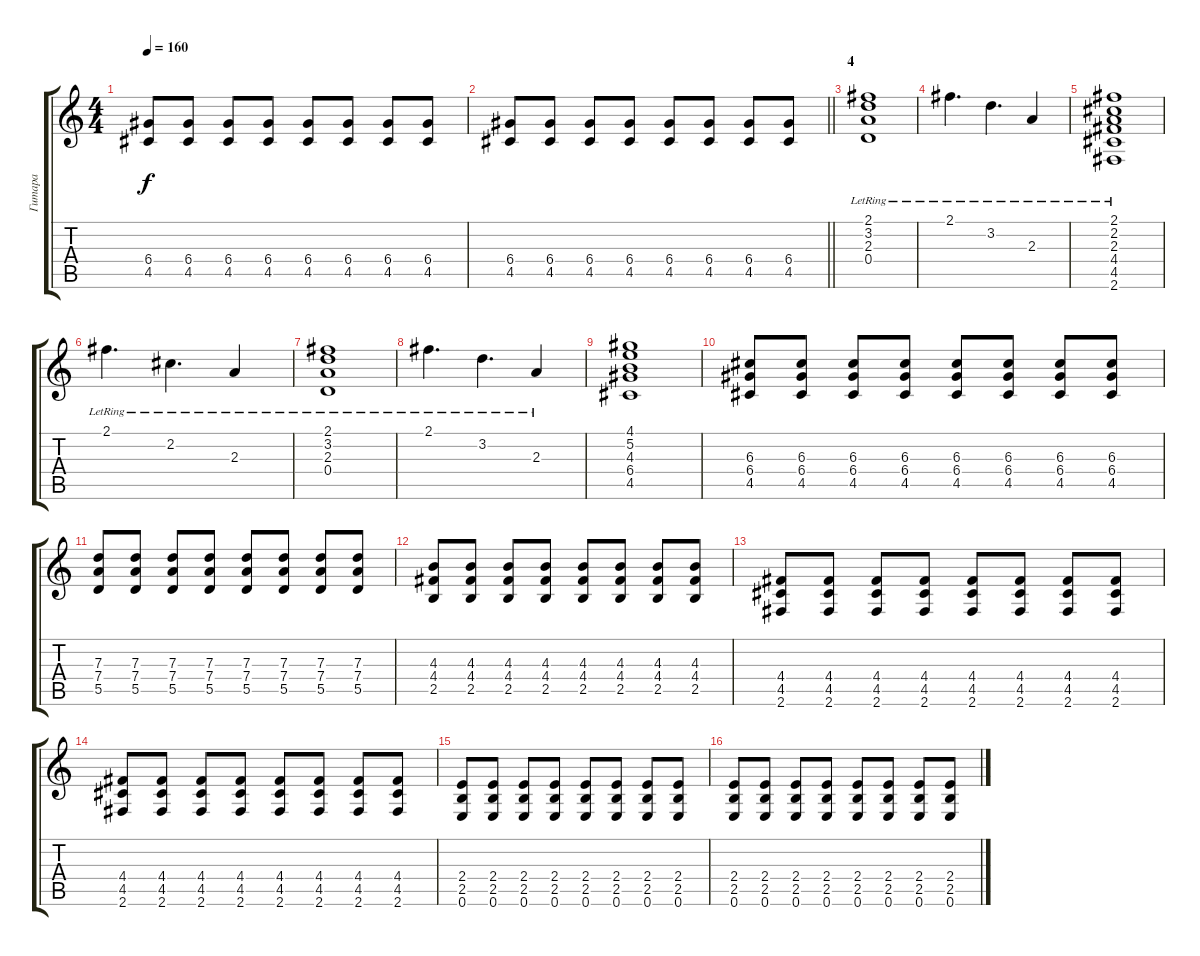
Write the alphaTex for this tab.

\track ("Гитара" "Гитара") {instrument distortionguitar}
\staff {score tabs}
\tuning (E4 B3 G3 D3 A2 E2) {hide}
\ts (4 4)
\tempo 160
\clef g2
\ks c
(6.4 4.5).8{dy f} (6.4 4.5).8 (6.4 4.5).8 (6.4 4.5).8 (6.4 4.5).8 (6.4 4.5).8 (6.4 4.5).8 (6.4 4.5).8 |
\barLineRight lightlight
(6.4 4.5).8 (6.4 4.5).8 (6.4 4.5).8 (6.4 4.5).8 (6.4 4.5).8 (6.4 4.5).8 (6.4 4.5).8 (6.4 4.5).8 |
\section ("" "4")
(2.1{lr} 3.2{lr} 2.3{lr} 0.4{lr}).1 |
2.1{lr}.4{d} 3.2{lr}.4{d} 2.3{lr}.4 |
(2.1{lr} 2.2{lr} 2.3{lr} 4.4{lr} 4.5{lr} 2.6{lr}).1 |
2.1{lr}.4{d} 2.2{lr}.4{d} 2.3{lr}.4 |
(2.1{lr} 3.2{lr} 2.3{lr} 0.4{lr}).1 |
2.1{lr}.4{d} 3.2{lr}.4{d} 2.3{lr}.4 |
(4.1 5.2 4.3 6.4 4.5).1 |
(6.3 6.4 4.5).8 (6.3 6.4 4.5).8 (6.3 6.4 4.5).8 (6.3 6.4 4.5).8 (6.3 6.4 4.5).8 (6.3 6.4 4.5).8 (6.3 6.4 4.5).8 (6.3 6.4 4.5).8 |
(7.3 7.4 5.5).8 (7.3 7.4 5.5).8 (7.3 7.4 5.5).8 (7.3 7.4 5.5).8 (7.3 7.4 5.5).8 (7.3 7.4 5.5).8 (7.3 7.4 5.5).8 (7.3 7.4 5.5).8 |
(4.3 4.4 2.5).8 (4.3 4.4 2.5).8 (4.3 4.4 2.5).8 (4.3 4.4 2.5).8 (4.3 4.4 2.5).8 (4.3 4.4 2.5).8 (4.3 4.4 2.5).8 (4.3 4.4 2.5).8 |
(4.4 4.5 2.6).8 (4.4 4.5 2.6).8 (4.4 4.5 2.6).8 (4.4 4.5 2.6).8 (4.4 4.5 2.6).8 (4.4 4.5 2.6).8 (4.4 4.5 2.6).8 (4.4 4.5 2.6).8 |
(4.4 4.5 2.6).8 (4.4 4.5 2.6).8 (4.4 4.5 2.6).8 (4.4 4.5 2.6).8 (4.4 4.5 2.6).8 (4.4 4.5 2.6).8 (4.4 4.5 2.6).8 (4.4 4.5 2.6).8 |
(2.4 2.5 0.6).8 (2.4 2.5 0.6).8 (2.4 2.5 0.6).8 (2.4 2.5 0.6).8 (2.4 2.5 0.6).8 (2.4 2.5 0.6).8 (2.4 2.5 0.6).8 (2.4 2.5 0.6).8 |
(2.4 2.5 0.6).8 (2.4 2.5 0.6).8 (2.4 2.5 0.6).8 (2.4 2.5 0.6).8 (2.4 2.5 0.6).8 (2.4 2.5 0.6).8 (2.4 2.5 0.6).8 (2.4 2.5 0.6).8
